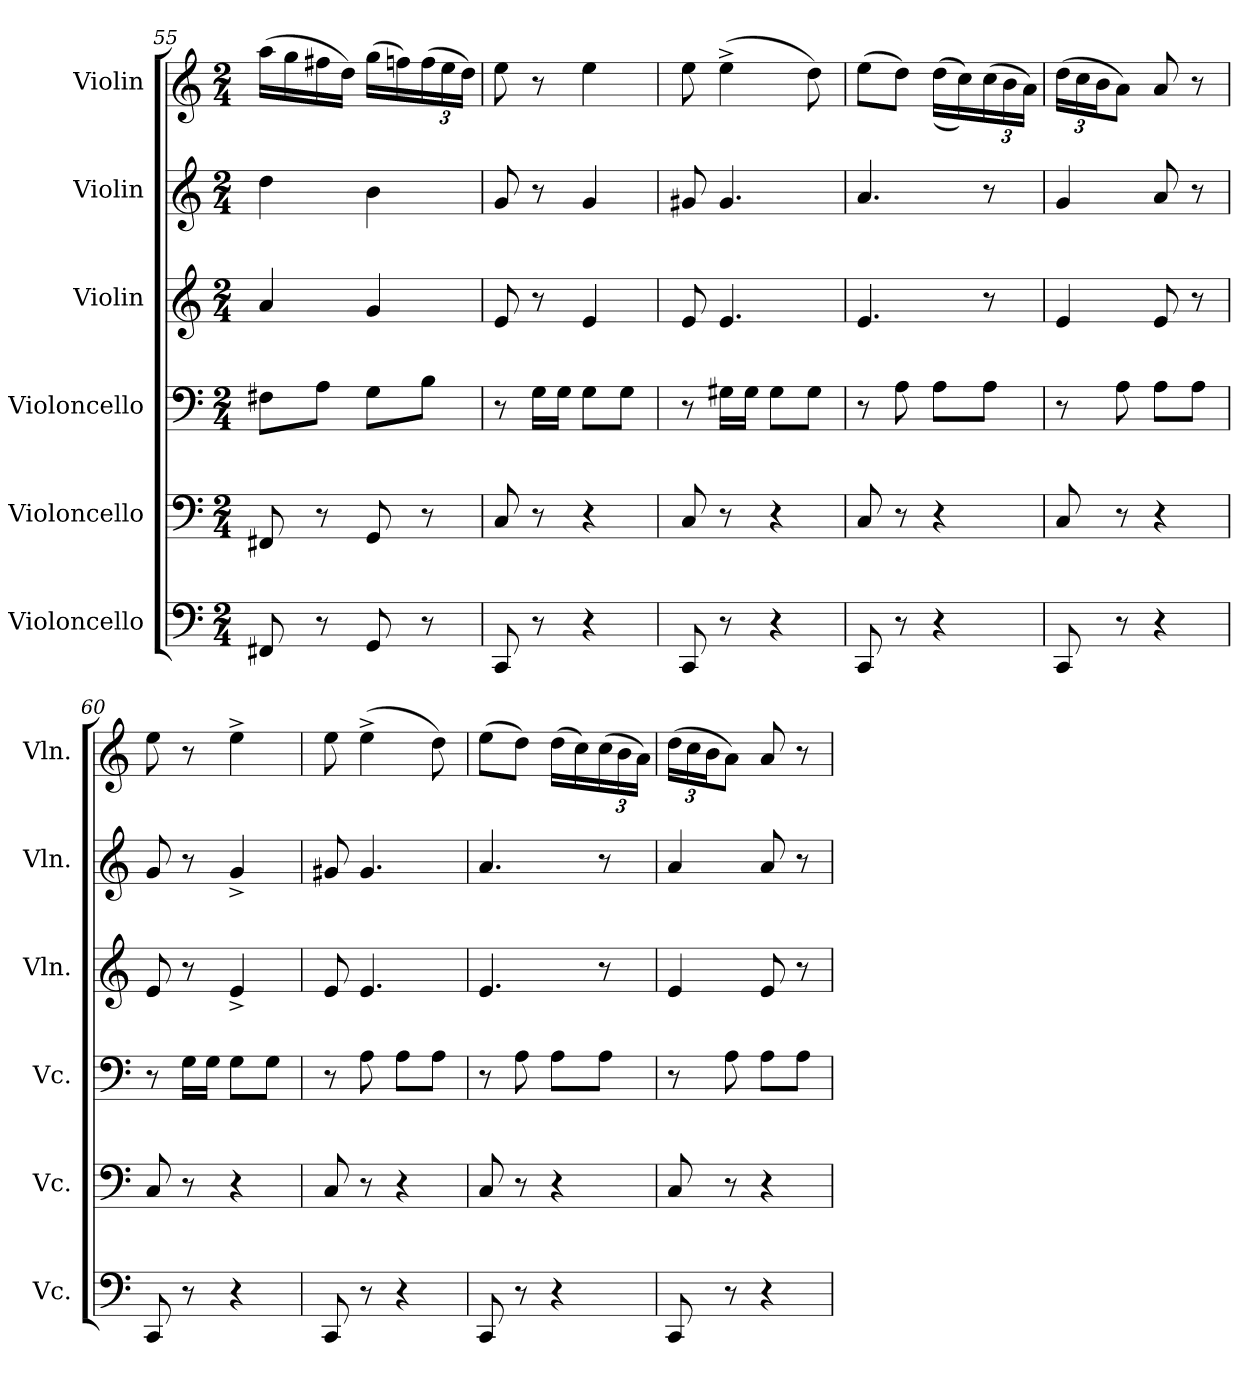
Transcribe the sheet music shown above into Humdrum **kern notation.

**kern	**kern	**kern	**kern	**kern	**kern
*part6	*part5	*part4	*part3	*part2	*part1
*staff6	*staff5	*staff4	*staff3	*staff2	*staff1
*I"Violoncello	*I"Violoncello	*I"Violoncello	*I"Violin	*I"Violin	*I"Violin
*I'Vc.	*I'Vc.	*I'Vc.	*I'Vln.	*I'Vln.	*I'Vln.
*clefF4	*clefF4	*clefF4	*clefG2	*clefG2	*clefG2
*k[]	*k[]	*k[]	*k[]	*k[]	*k[]
*M2/4	*M2/4	*M2/4	*M2/4	*M2/4	*M2/4
=55	=55	=55	=55	=55	=55
8FF#X/	8FF#X/	8F#X\L	4a/	4dd\	(16aa\LL
.	.	.	.	.	16gg\
8r	8r	8A\J	.	.	16ff#X\
.	.	.	.	.	16dd\JJ)
8GG/	8GG/	8G\L	4g/	4b\	(16gg\LL
.	.	.	.	.	16ffn\)
*	*	*	*	*	*Xbrackettup
8r	8r	8B\J	.	.	(24ff\
.	.	.	.	.	24ee\
.	.	.	.	.	24dd\JJ)
=56	=56	=56	=56	=56	=56
8CC/	8C/	8r	8e/	8g/	8ee\
8r	8r	16G\LL	8r	8r	8r
.	.	16G\JJ	.	.	.
4r	4r	8G\L	4e/	4g/	4ee\
.	.	8G\J	.	.	.
=57	=57	=57	=57	=57	=57
8CC/	8C/	8r	8e/	8g#X/	8ee\
8r	8r	16G#X\LL	4.e/	4.g#/	(4ee^\
.	.	16G#\JJ	.	.	.
4r	4r	8G#\L	.	.	.
.	.	8G#\J	.	.	8dd\)
=58	=58	=58	=58	=58	=58
8CC/	8C/	8r	4.e/	4.a/	(8ee\L
8r	8r	8A\	.	.	8dd\J)
4r	4r	8A\L	.	.	((16dd\LL
.	.	.	.	.	16cc\))
.	.	8A\J	8r	8r	(24cc\
.	.	.	.	.	24b\
.	.	.	.	.	24a\JJ)
!!LO:LB:g=z
=59	=59	=59	=59	=59	=59
8CC/	8C/	8r	4e/	4g/	(24dd\LL
.	.	.	.	.	24cc\
.	.	.	.	.	24b\J
8r	8r	8A\	.	.	8a\J)
4r	4r	8A\L	8e/	8a/	8a/
.	.	8A\J	8r	8r	8r
=60	=60	=60	=60	=60	=60
8CC/	8C/	8r	8e/	8g/	8ee\
8r	8r	16G\LL	8r	8r	8r
.	.	16G\JJ	.	.	.
4r	4r	8G\L	4e^/	4g^/	4ee^\
.	.	8G\J	.	.	.
=61	=61	=61	=61	=61	=61
8CC/	8C/	8r	8e/	8g#X/	8ee\
8r	8r	8A\	4.e/	4.g#/	(4ee^\
4r	4r	8A\L	.	.	.
.	.	8A\J	.	.	8dd\)
=62	=62	=62	=62	=62	=62
8CC/	8C/	8r	4.e/	4.a/	(8ee\L
8r	8r	8A\	.	.	8dd\J)
4r	4r	8A\L	.	.	(16dd\LL
.	.	.	.	.	16cc\)
.	.	8A\J	8r	8r	(24cc\
.	.	.	.	.	24b\
.	.	.	.	.	24a\JJ)
=63	=63	=63	=63	=63	=63
8CC/	8C/	8r	4e/	4a/	(24dd\LL
.	.	.	.	.	24cc\
.	.	.	.	.	24b\J
8r	8r	8A\	.	.	8a\J)
4r	4r	8A\L	8e/	8a/	8a/
.	.	8A\J	8r	8r	8r
=	=	=	=	=	=
*-	*-	*-	*-	*-	*-
